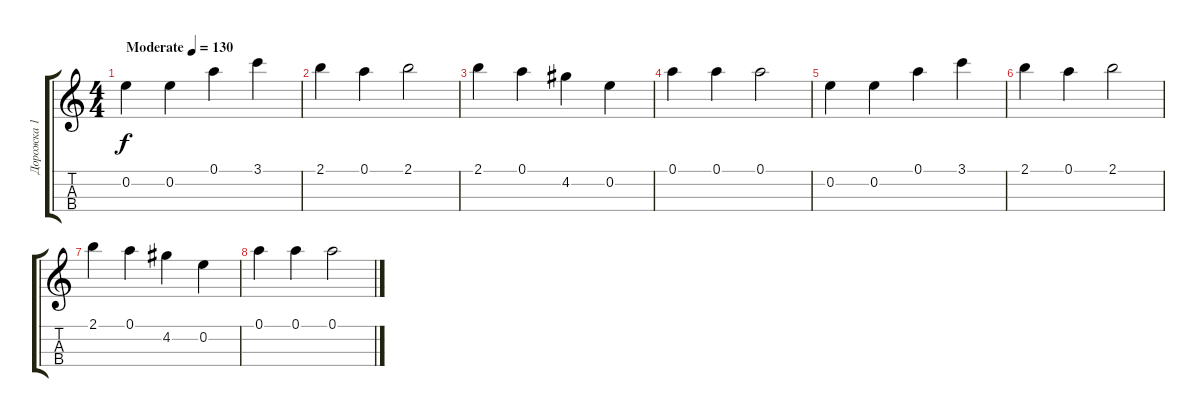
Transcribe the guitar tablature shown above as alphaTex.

\track ("Дорожка 1" "Дорожка 1") {instrument acousticguitarnylon}
\staff {score tabs}
\tuning (A4 E4 C4 G3) {hide}
\ts (4 4)
\tempo (130 "Moderate")
\clef g2
\ks c
0.2.4{dy f instrument acousticguitarnylon} 0.2.4 0.1.4 3.1.4 |
2.1.4 0.1.4 2.1.2 |
2.1.4 0.1.4 4.2.4 0.2.4 |
0.1.4 0.1.4 0.1.2 |
0.2.4 0.2.4 0.1.4 3.1.4 |
2.1.4 0.1.4 2.1.2 |
2.1.4 0.1.4 4.2.4 0.2.4 |
0.1.4 0.1.4 0.1.2
